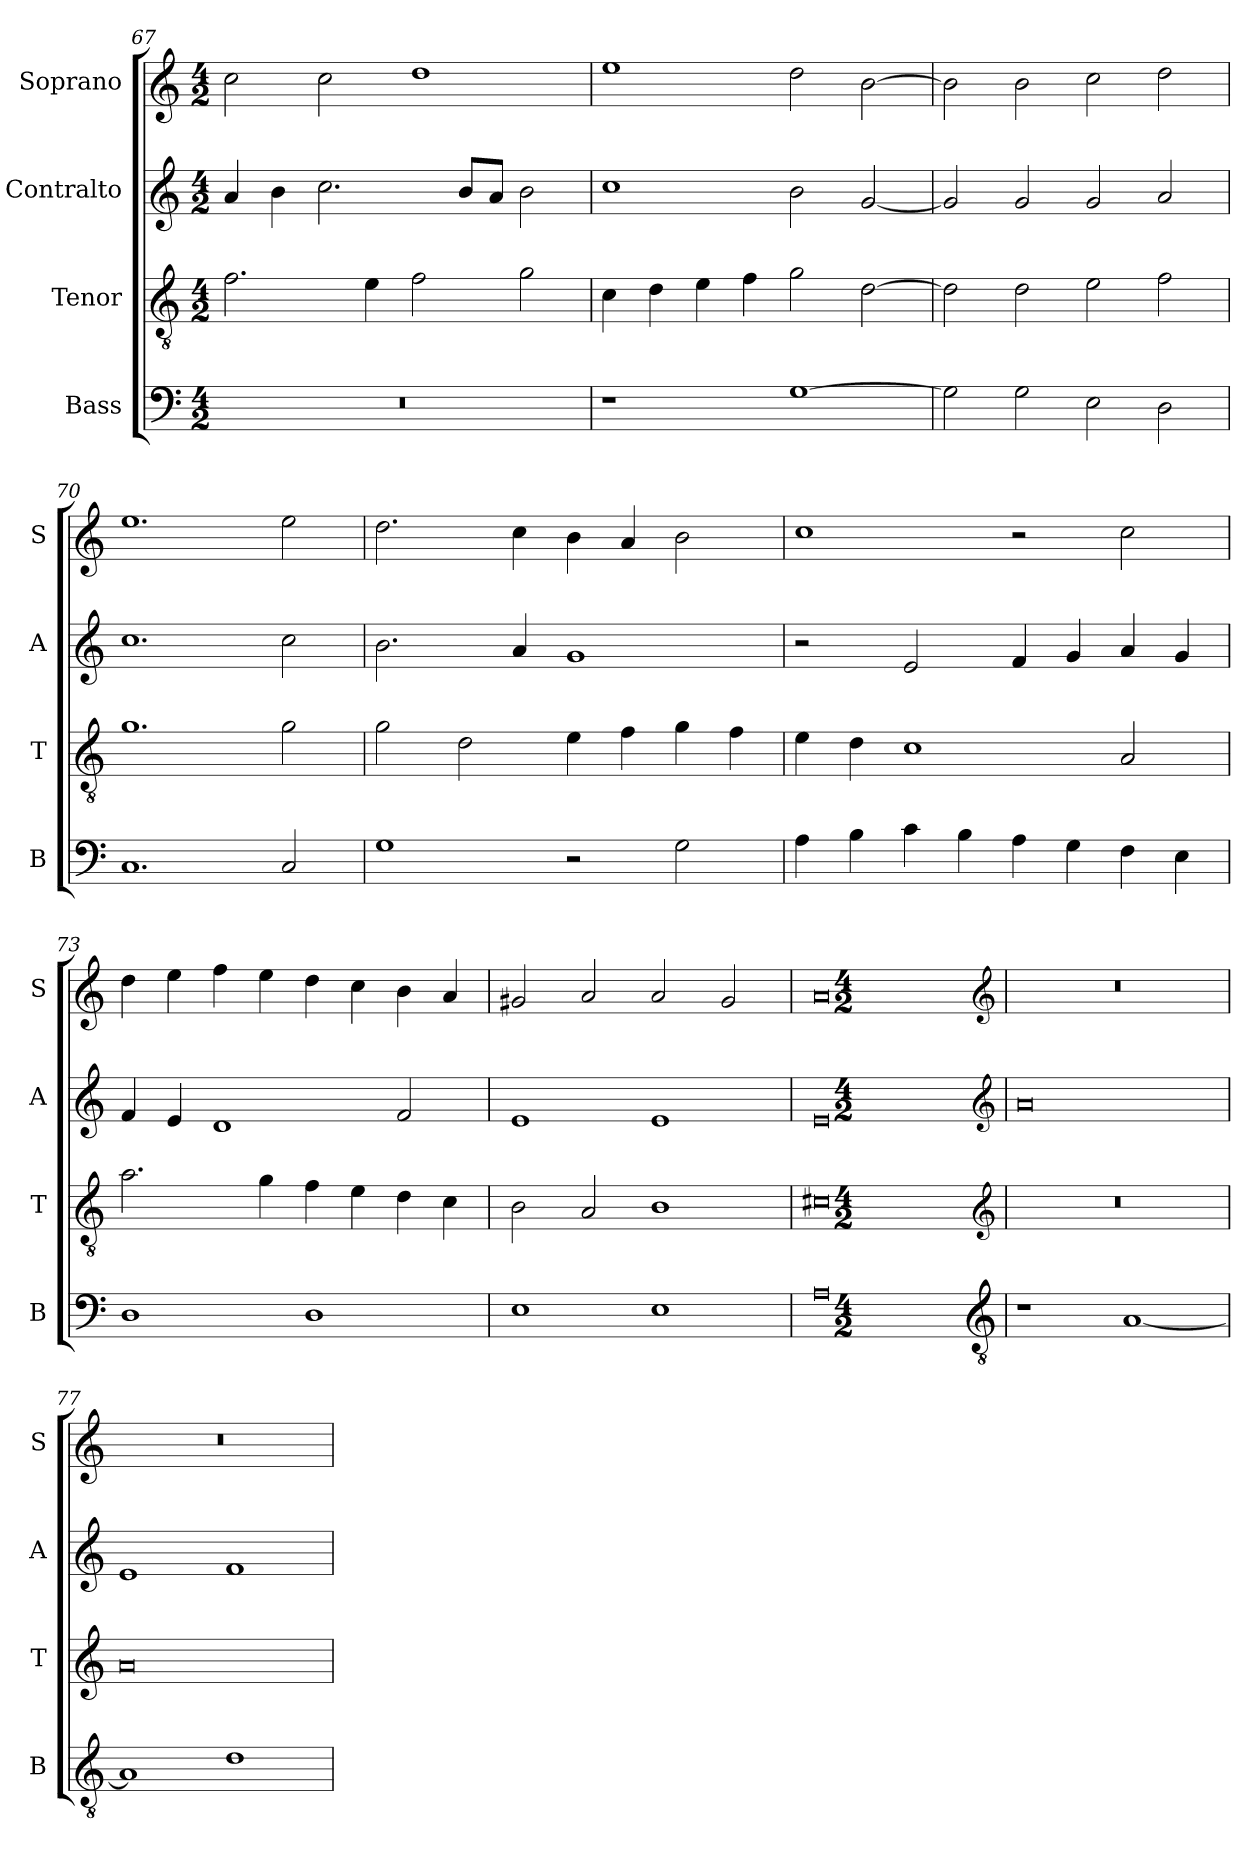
**kern	**kern	**kern	**kern
*part4	*part3	*part2	*part1
*staff4	*staff3	*staff2	*staff1
*I"Bass	*I"Tenor	*I"Contralto	*I"Soprano
*I'B	*I'T	*I'A	*I'S
*clefF4	*clefGv2	*clefG2	*clefG2
*k[]	*k[]	*k[]	*k[]
*D:dor	*D:dor	*D:dor	*D:dor
*M4/2	*M4/2	*M4/2	*M4/2
=67	=67	=67	=67
0r	2.f	4a	2cc
.	.	4b	.
.	.	2.cc	2cc
.	4e	.	.
.	2f	.	1dd
.	.	8b/L	.
.	.	8a/J	.
.	2g	2b	.
=68	=68	=68	=68
1r	4c	1cc	1ee
.	4d	.	.
.	4e	.	.
.	4f	.	.
[1G	2g	2b	2dd
.	[2d	[2g	[2b
=69	=69	=69	=69
2G]	2d]	2g]	2b]
2G	2d	2g	2b
2E	2e	2g	2cc
2D	2f	2a	2dd
=70	=70	=70	=70
1.C	1.g	1.cc	1.ee
2C	2g	2cc	2ee
=71	=71	=71	=71
1G	2g	2.b	2.dd
.	2d	.	.
.	.	4a	4cc
2r	4e	1g	4b
.	4f	.	4a
2G	4g	.	2b
.	4f	.	.
=72	=72	=72	=72
4A	4e	2r	1cc
4B	4d	.	.
4c	1c	2e	.
4B	.	.	.
4A	.	4f	2r
4G	.	4g	.
4F	2A	4a	2cc
4E	.	4g	.
=73	=73	=73	=73
1D	2.a	4f	4dd
.	.	4e	4ee
.	.	1d	4ff
.	4g	.	4ee
1D	4f	.	4dd
.	4e	.	4cc
.	4d	2f	4b
.	4c	.	4a
=74	=74	=74	=74
1E	2B	1e	2g#X
.	2A	.	2a
1E	1B	1e	2a
.	.	.	2g#
=75	=75	=75	=75
0A	0c#X	0e	0a
*clefGv2	*clefG2	*clefG2	*clefG2
*k[]	*k[]	*k[]	*k[]
*D:dor	*D:dor	*D:dor	*D:dor
*M4/2	*M4/2	*M4/2	*M4/2
=76	=76	=76	=76
1r	0r	0a	0r
[1A	.	.	.
=77	=77	=77	=77
1A]	0a	1e	0r
1d	.	1f	.
=	=	=	=
*-	*-	*-	*-
